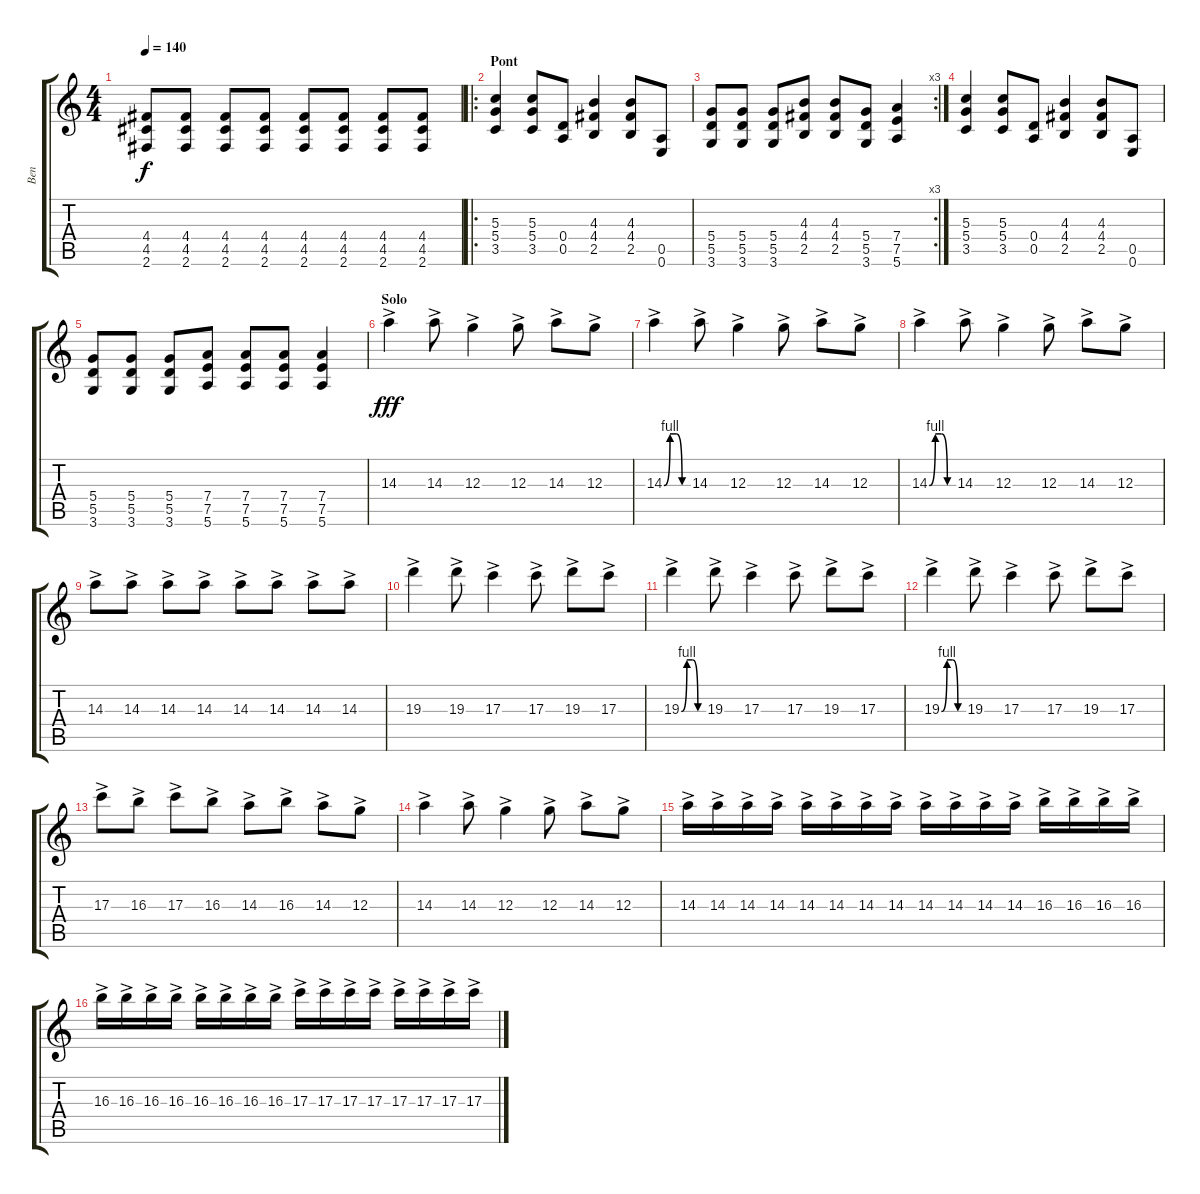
\track ("Ben" "Ben") {instrument distortionguitar}
\staff {score tabs}
\tuning (E4 B3 G3 D3 A2 E2) {hide}
\ts (4 4)
\tempo 140
\clef g2
\ks c
(4.4 4.5 2.6).8{dy f} (4.4 4.5 2.6).8 (4.4 4.5 2.6).8 (4.4 4.5 2.6).8 (4.4 4.5 2.6).8 (4.4 4.5 2.6).8 (4.4 4.5 2.6).8 (4.4 4.5 2.6).8 |
\ro
\section ("" "Pont")
(5.3 5.4 3.5).4 (5.3 5.4 3.5).8 (0.4 0.5).8 (4.3 4.4 2.5).4 (4.3 4.4 2.5).8 (0.5 0.6).8 |
\rc 3
(5.4 5.5 3.6).8 (5.4 5.5 3.6).8 (5.4 5.5 3.6).8 (4.3 4.4 2.5).8 (4.3 4.4 2.5).8 (5.4 5.5 3.6).8 (7.4 7.5 5.6).4 |
(5.3 5.4 3.5).4 (5.3 5.4 3.5).8 (0.4 0.5).8 (4.3 4.4 2.5).4 (4.3 4.4 2.5).8 (0.5 0.6).8 |
(5.4 5.5 3.6).8 (5.4 5.5 3.6).8 (5.4 5.5 3.6).8 (7.4 7.5 5.6).8 (7.4 7.5 5.6).8 (7.4 7.5 5.6).8 (7.4 7.5 5.6).4 |
\section ("" "Solo")
14.3{ac}.4{dy fff} 14.3{ac}.8 12.3{ac}.4 12.3{ac}.8 14.3{ac}.8 12.3{ac}.8 |
14.3{be (custom 0 0 15 4 30 4 45 0 60 0) ac}.4 14.3{ac}.8 12.3{ac}.4 12.3{ac}.8 14.3{ac}.8 12.3{ac}.8 |
14.3{be (custom 0 0 15 4 30 4 45 0 60 0) ac}.4 14.3{ac}.8 12.3{ac}.4 12.3{ac}.8 14.3{ac}.8 12.3{ac}.8 |
14.3{ac}.8 14.3{ac}.8 14.3{ac}.8 14.3{ac}.8 14.3{ac}.8 14.3{ac}.8 14.3{ac}.8 14.3{ac}.8 |
19.3{ac}.4 19.3{ac}.8 17.3{ac}.4 17.3{ac}.8 19.3{ac}.8 17.3{ac}.8 |
19.3{be (custom 0 0 15 4 30 4 45 0 60 0) ac}.4 19.3{ac}.8 17.3{ac}.4 17.3{ac}.8 19.3{ac}.8 17.3{ac}.8 |
19.3{be (custom 0 0 15 4 30 4 45 0 60 0) ac}.4 19.3{ac}.8 17.3{ac}.4 17.3{ac}.8 19.3{ac}.8 17.3{ac}.8 |
17.3{ac}.8 16.3{ac}.8 17.3{ac}.8 16.3{ac}.8 14.3{ac}.8 16.3{ac}.8 14.3{ac}.8 12.3{ac}.8 |
14.3{ac}.4 14.3{ac}.8 12.3{ac}.4 12.3{ac}.8 14.3{ac}.8 12.3{ac}.8 |
14.3{ac}.16 14.3{ac}.16 14.3{ac}.16 14.3{ac}.16 14.3{ac}.16 14.3{ac}.16 14.3{ac}.16 14.3{ac}.16 14.3{ac}.16 14.3{ac}.16 14.3{ac}.16 14.3{ac}.16 16.3{ac}.16 16.3{ac}.16 16.3{ac}.16 16.3{ac}.16 |
16.3{ac}.16 16.3{ac}.16 16.3{ac}.16 16.3{ac}.16 16.3{ac}.16 16.3{ac}.16 16.3{ac}.16 16.3{ac}.16 17.3{ac}.16 17.3{ac}.16 17.3{ac}.16 17.3{ac}.16 17.3{ac}.16 17.3{ac}.16 17.3{ac}.16 17.3{ac}.16
